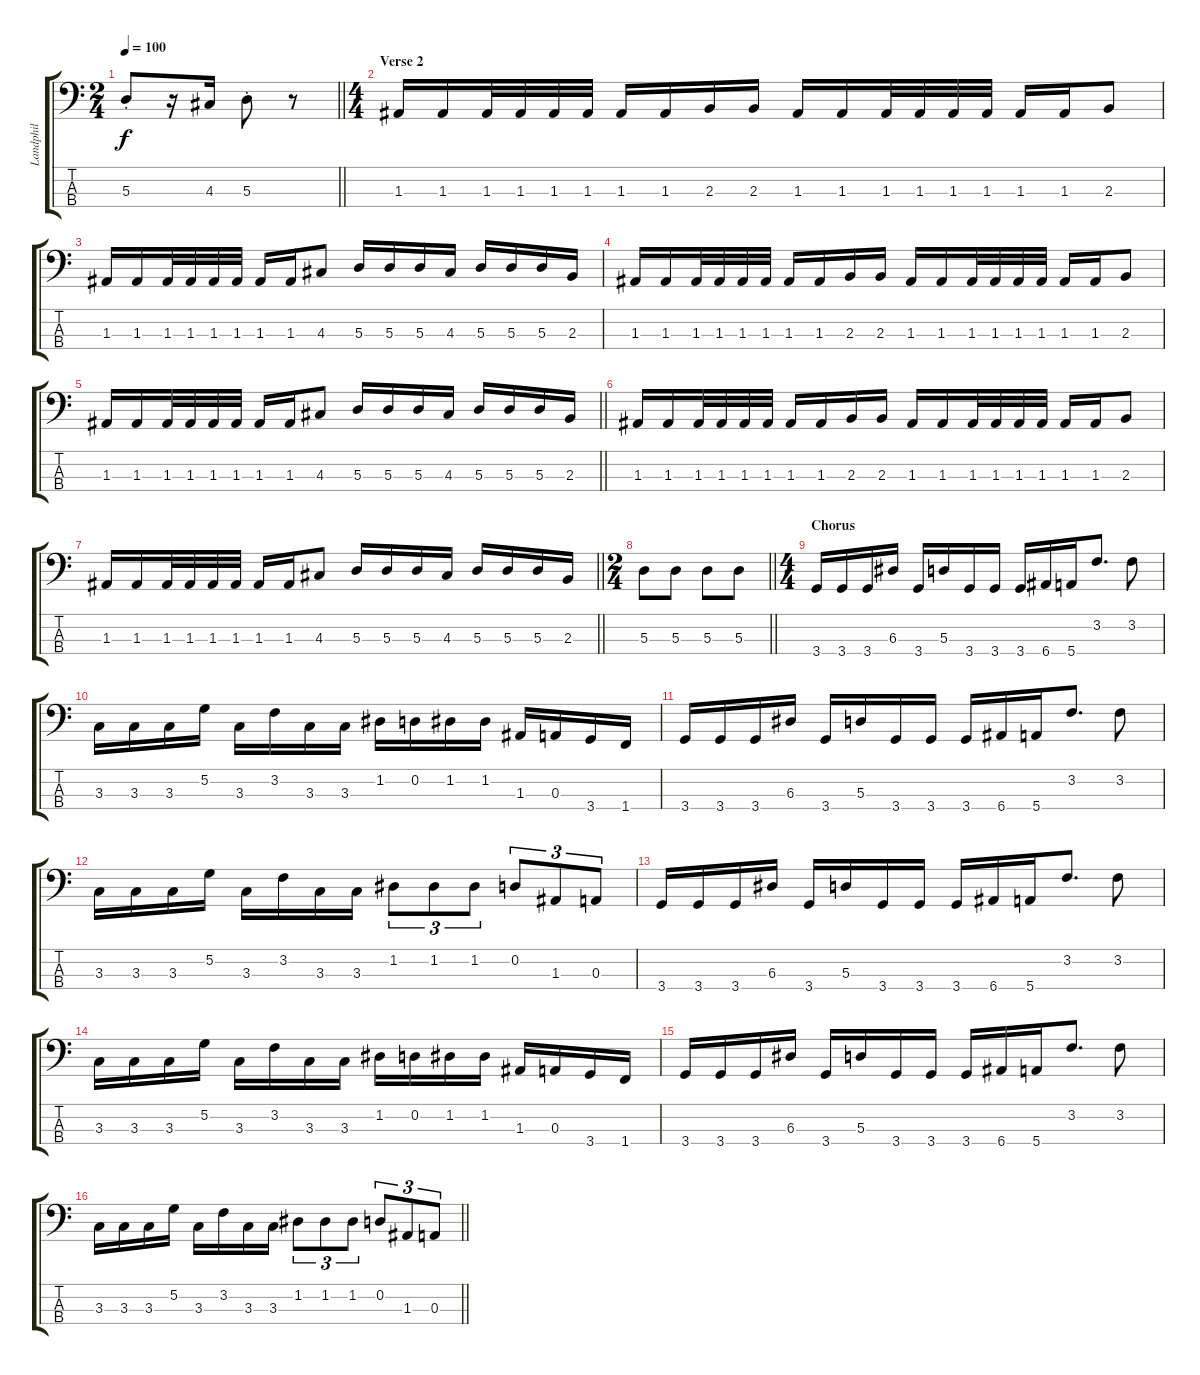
\track ("Landphil" "Landphil") {instrument electricbasspick}
\staff {score tabs}
\tuning (G2 D2 A1 E1) {hide}
\ts (2 4)
\tempo 100
\clef f4
\barLineRight lightlight
\ks c
5.3{st}.8{dy f} r.16 4.3.16 5.3{st}.8 r.8 |
\ts (4 4)
\section ("" "Verse 2")
1.3.16 1.3.16 1.3.32 1.3.32 1.3.32 1.3.32 1.3.16 1.3.16 2.3.16 2.3.16 1.3.16 1.3.16 1.3.32 1.3.32 1.3.32 1.3.32 1.3.16 1.3.16 2.3.8 |
1.3.16 1.3.16 1.3.32 1.3.32 1.3.32 1.3.32 1.3.16 1.3.16 4.3.8 5.3.16 5.3.16 5.3.16 4.3.16 5.3.16 5.3.16 5.3.16 2.3.16 |
1.3.16 1.3.16 1.3.32 1.3.32 1.3.32 1.3.32 1.3.16 1.3.16 2.3.16 2.3.16 1.3.16 1.3.16 1.3.32 1.3.32 1.3.32 1.3.32 1.3.16 1.3.16 2.3.8 |
\barLineRight lightlight
1.3.16 1.3.16 1.3.32 1.3.32 1.3.32 1.3.32 1.3.16 1.3.16 4.3.8 5.3.16 5.3.16 5.3.16 4.3.16 5.3.16 5.3.16 5.3.16 2.3.16 |
1.3.16 1.3.16 1.3.32 1.3.32 1.3.32 1.3.32 1.3.16 1.3.16 2.3.16 2.3.16 1.3.16 1.3.16 1.3.32 1.3.32 1.3.32 1.3.32 1.3.16 1.3.16 2.3.8 |
\barLineRight lightlight
1.3.16 1.3.16 1.3.32 1.3.32 1.3.32 1.3.32 1.3.16 1.3.16 4.3.8 5.3.16 5.3.16 5.3.16 4.3.16 5.3.16 5.3.16 5.3.16 2.3.16 |
\ts (2 4)
\barLineRight lightlight
5.3.8 5.3.8 5.3.8 5.3.8 |
\ts (4 4)
\section ("" "Chorus")
3.4.16 3.4.16 3.4.16 6.3.16 3.4.16 5.3.16 3.4.16 3.4.16 3.4.16 6.4.16 5.4.16 3.2.8{d} 3.2.8 |
3.3.16 3.3.16 3.3.16 5.2.16 3.3.16 3.2.16 3.3.16 3.3.16 1.2.16 0.2.16 1.2.16 1.2.16 1.3.16 0.3.16 3.4.16 1.4.16 |
3.4.16 3.4.16 3.4.16 6.3.16 3.4.16 5.3.16 3.4.16 3.4.16 3.4.16 6.4.16 5.4.16 3.2.8{d} 3.2.8 |
3.3.16 3.3.16 3.3.16 5.2.16 3.3.16 3.2.16 3.3.16 3.3.16 1.2.8{tu (3 2)} 1.2.8{tu (3 2)} 1.2.8{tu (3 2)} 0.2.8{tu (3 2)} 1.3.8{tu (3 2)} 0.3.8{tu (3 2)} |
3.4.16 3.4.16 3.4.16 6.3.16 3.4.16 5.3.16 3.4.16 3.4.16 3.4.16 6.4.16 5.4.16 3.2.8{d} 3.2.8 |
3.3.16 3.3.16 3.3.16 5.2.16 3.3.16 3.2.16 3.3.16 3.3.16 1.2.16 0.2.16 1.2.16 1.2.16 1.3.16 0.3.16 3.4.16 1.4.16 |
3.4.16 3.4.16 3.4.16 6.3.16 3.4.16 5.3.16 3.4.16 3.4.16 3.4.16 6.4.16 5.4.16 3.2.8{d} 3.2.8 |
\barLineRight lightlight
3.3.16 3.3.16 3.3.16 5.2.16 3.3.16 3.2.16 3.3.16 3.3.16 1.2.8{tu (3 2)} 1.2.8{tu (3 2)} 1.2.8{tu (3 2)} 0.2.8{tu (3 2)} 1.3.8{tu (3 2)} 0.3.8{tu (3 2)}
